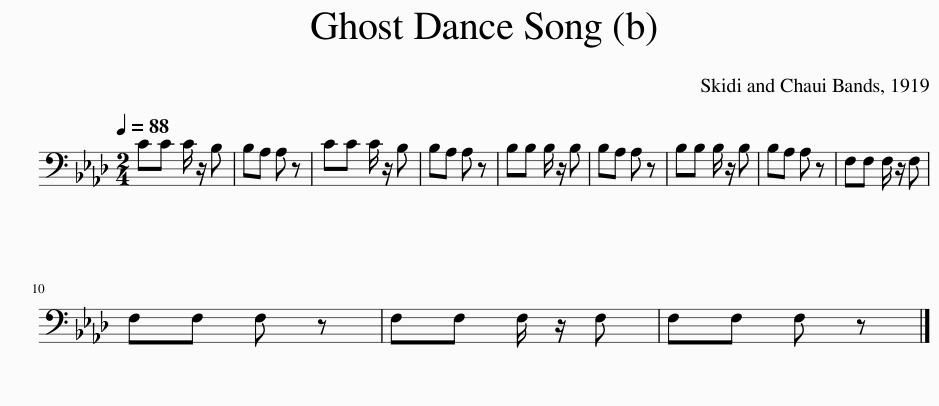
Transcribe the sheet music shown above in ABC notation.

X:1
L:1/8
Q:1/4=88
M:2/4
I:linebreak $
K:Ab
V:1 bass
V:1
 CC C/ z/ B, | B,A, A, z | CC C/ z/ B, | B,A, A, z | B,B, B,/ z/ B, | %5
 B,A, A, z | B,B, B,/ z/ B, | B,A, A, z | F,F, F,/ z/ F, |$ F,F, F, z | %10
 F,F, F,/ z/ F, | F,F, F, z |] %12
